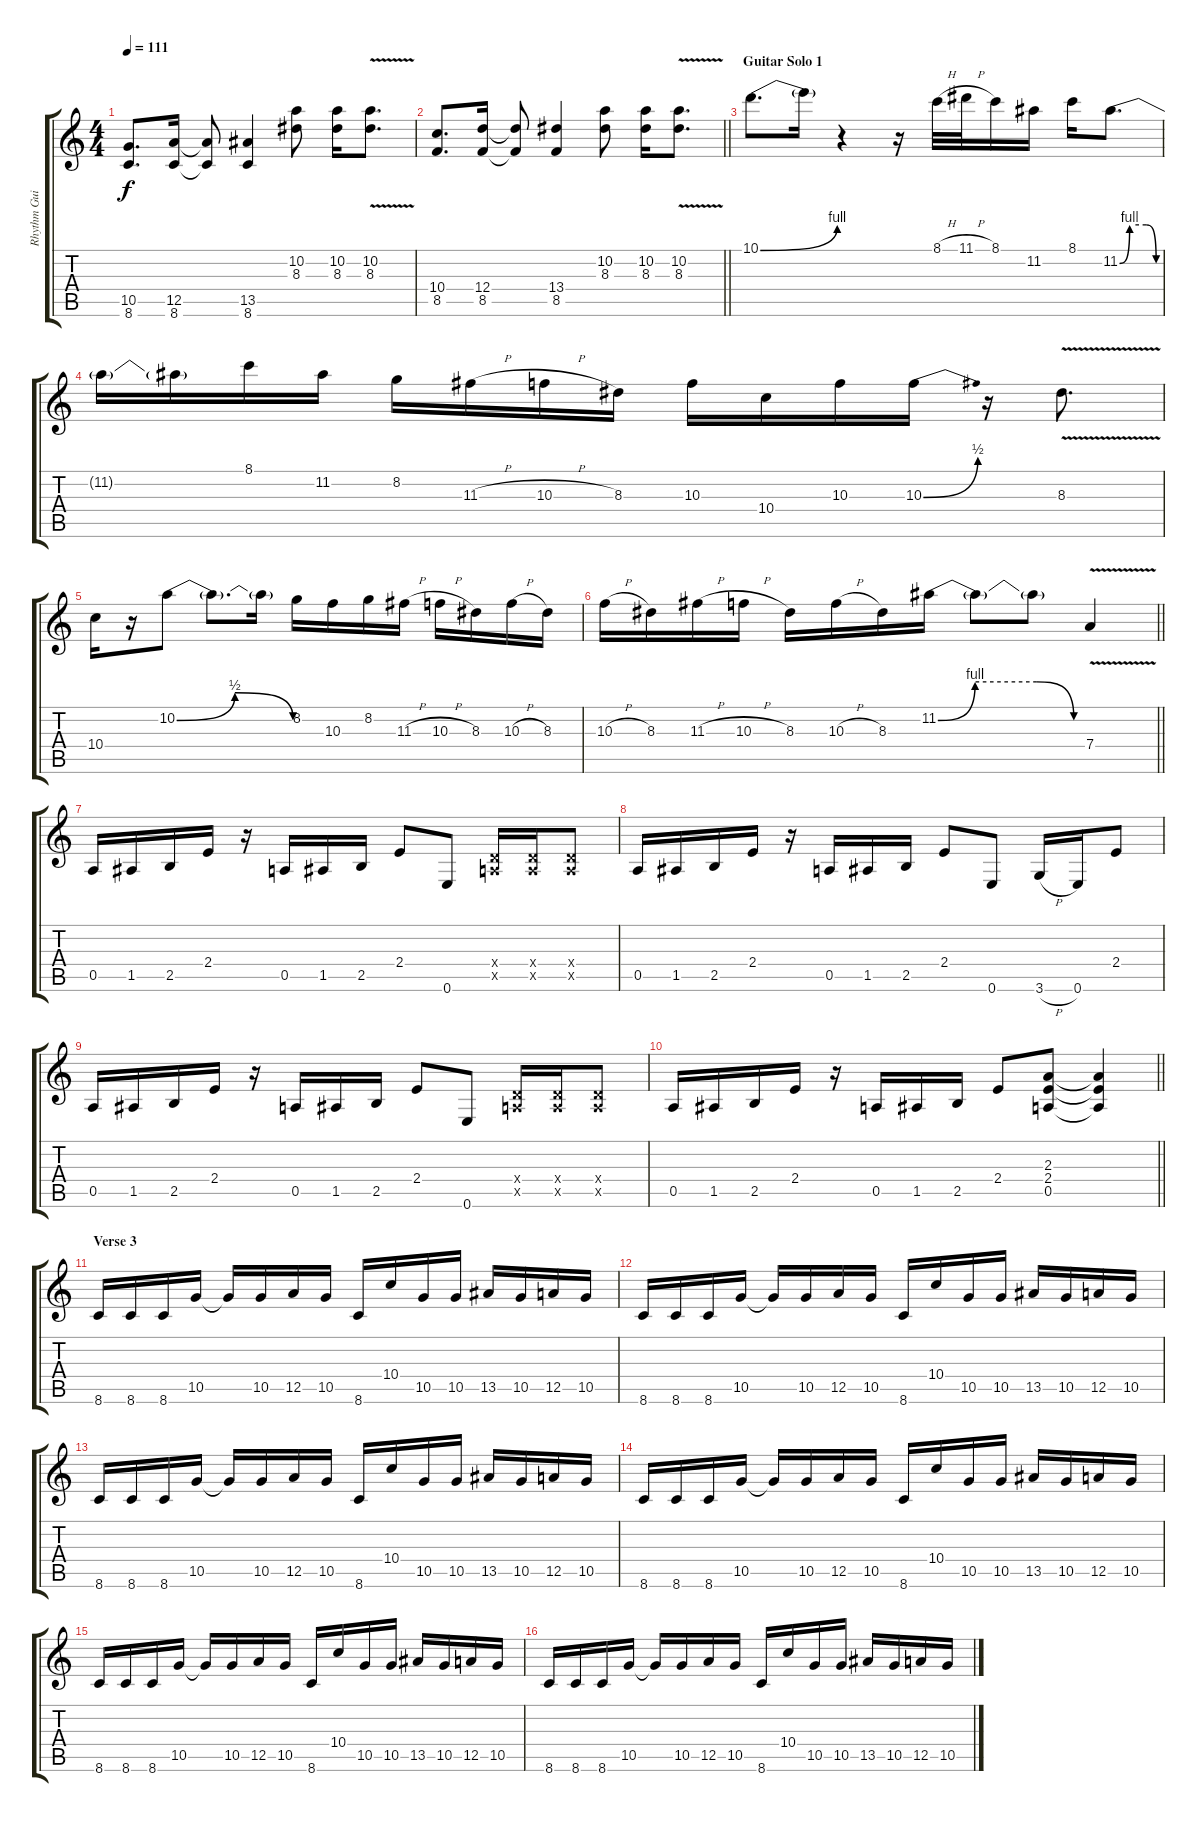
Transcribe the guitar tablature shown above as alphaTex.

\track ("Rhythm Guitar 1" "Rhythm Gui") {instrument overdrivenguitar}
\staff {score tabs}
\tuning (E4 B3 G3 D3 A2 E2) {hide}
\ts (4 4)
\tempo 111
\clef g2
\ks c
(10.5 8.6).8{d dy f} (12.5 8.6).16 (12.5{t} 8.6{t}).8 (13.5 8.6).4 (10.2 8.3).8 (10.2 8.3).16 (10.2{v} 8.3).8{d} |
\barLineRight lightlight
(10.4 8.5).8{d} (12.4 8.5).16 (12.4{t} 8.5{t}).8 (13.4 8.5).4 (10.2 8.3).8 (10.2 8.3).16 (10.2{v} 8.3).8{d} |
\section ("" "Guitar Solo 1")
10.1{be (bend 0 0 60 4)}.8{d volume 16} 10.1{t}.16 r.4 r.16 8.1{h}.32 11.1{h}.32 8.1.16 11.2.16 8.1.16 11.2{be (custom 0 0 15 4 40 4 55 0 60 0)}.8{d} |
11.2{t}.16{volume 16} 11.2{t}.16 8.1.16 11.2.16 8.2.16 11.3{h}.16 10.3{h}.16 8.3.16 10.3.16 10.4.16 10.3.16 10.3{be (bend 0 0 60 2)}.16 r.16 8.3{v}.8{d} |
10.4.16{volume 16} r.16 10.2{be (bendrelease 0 0 15 2 45 2 60 0)}.8 10.2{t}.8{d} 10.2{t}.16 8.2.16 10.3.16 8.2.16 11.3{h}.16 10.3{h}.16 8.3.16 10.3{h}.16 8.3.16 |
\barLineRight lightlight
10.3{h}.16{volume 16} 8.3.16 11.3{h}.16 10.3{h}.16 8.3.16 10.3{h}.16 8.3.16 11.2{be (custom 0 0 15 4 40 4 55 0 60 0)}.16 11.2{t}.8 11.2{t}.8 7.4{v}.4 |
0.5.16 1.5.16 2.5.16 2.4.16 r.16 0.5.16 1.5.16 2.5.16 2.4.8 0.6.8 (0.4{x} 0.5{x}).16 (0.4{x} 0.5{x}).16 (0.4{x} 0.5{x}).8 |
0.5.16 1.5.16 2.5.16 2.4.16 r.16 0.5.16 1.5.16 2.5.16 2.4.8 0.6.8 3.6{h}.16 0.6.16 2.4.8 |
0.5.16 1.5.16 2.5.16 2.4.16 r.16 0.5.16 1.5.16 2.5.16 2.4.8 0.6.8 (0.4{x} 0.5{x}).16 (0.4{x} 0.5{x}).16 (0.4{x} 0.5{x}).8 |
\barLineRight lightlight
0.5.16 1.5.16 2.5.16 2.4.16 r.16 0.5.16 1.5.16 2.5.16 2.4.8 (2.3 2.4 0.5).8 (2.3{t} 2.4{t} 0.5{t}).4 |
\section ("" "Verse 3")
8.6.16 8.6.16 8.6.16 10.5.16 10.5{t}.16 10.5.16 12.5.16 10.5.16 8.6.16 10.4.16 10.5.16 10.5.16 13.5.16 10.5.16 12.5.16 10.5.16 |
8.6.16 8.6.16 8.6.16 10.5.16 10.5{t}.16 10.5.16 12.5.16 10.5.16 8.6.16 10.4.16 10.5.16 10.5.16 13.5.16 10.5.16 12.5.16 10.5.16 |
8.6.16 8.6.16 8.6.16 10.5.16 10.5{t}.16 10.5.16 12.5.16 10.5.16 8.6.16 10.4.16 10.5.16 10.5.16 13.5.16 10.5.16 12.5.16 10.5.16 |
8.6.16 8.6.16 8.6.16 10.5.16 10.5{t}.16 10.5.16 12.5.16 10.5.16 8.6.16 10.4.16 10.5.16 10.5.16 13.5.16 10.5.16 12.5.16 10.5.16 |
8.6.16 8.6.16 8.6.16 10.5.16 10.5{t}.16 10.5.16 12.5.16 10.5.16 8.6.16 10.4.16 10.5.16 10.5.16 13.5.16 10.5.16 12.5.16 10.5.16 |
8.6.16 8.6.16 8.6.16 10.5.16 10.5{t}.16 10.5.16 12.5.16 10.5.16 8.6.16 10.4.16 10.5.16 10.5.16 13.5.16 10.5.16 12.5.16 10.5.16
